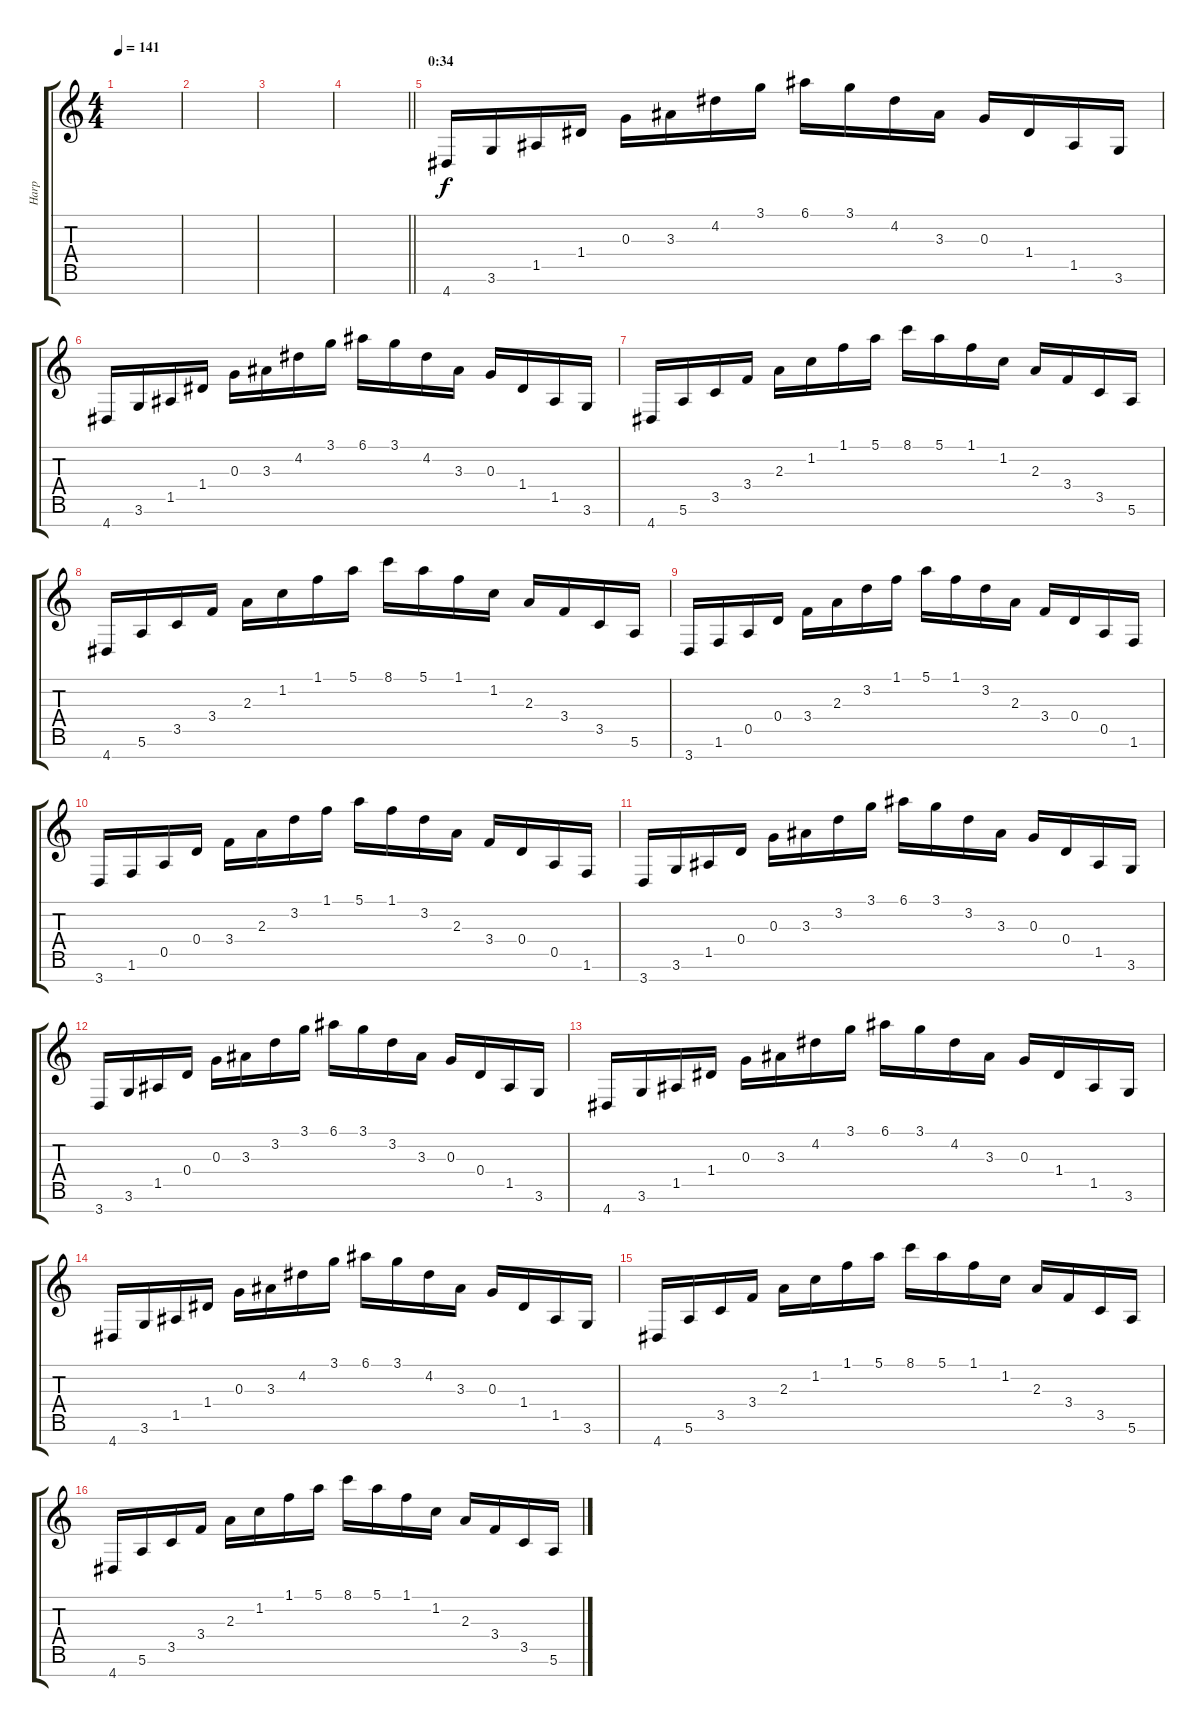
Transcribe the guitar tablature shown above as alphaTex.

\track ("Harp" "Harp") {instrument orchestralharp}
\staff {score tabs}
\tuning (E5 B4 G4 D4 A3 E3 B2) {hide}
\ts (4 4)
\tempo 141
\clef g2
\ks c
|
|
|
\barLineRight lightlight
|
\section ("" "0:34")
4.7.16 3.6.16 1.5.16 1.4.16 0.3.16 3.3.16 4.2.16 3.1.16 6.1.16 3.1.16 4.2.16 3.3.16 0.3.16 1.4.16 1.5.16 3.6.16 |
4.7.16 3.6.16 1.5.16 1.4.16 0.3.16 3.3.16 4.2.16 3.1.16 6.1.16 3.1.16 4.2.16 3.3.16 0.3.16 1.4.16 1.5.16 3.6.16 |
4.7.16 5.6.16 3.5.16 3.4.16 2.3.16 1.2.16 1.1.16 5.1.16 8.1.16 5.1.16 1.1.16 1.2.16 2.3.16 3.4.16 3.5.16 5.6.16 |
4.7.16 5.6.16 3.5.16 3.4.16 2.3.16 1.2.16 1.1.16 5.1.16 8.1.16 5.1.16 1.1.16 1.2.16 2.3.16 3.4.16 3.5.16 5.6.16 |
3.7.16 1.6.16 0.5.16 0.4.16 3.4.16 2.3.16 3.2.16 1.1.16 5.1.16 1.1.16 3.2.16 2.3.16 3.4.16 0.4.16 0.5.16 1.6.16 |
3.7.16 1.6.16 0.5.16 0.4.16 3.4.16 2.3.16 3.2.16 1.1.16 5.1.16 1.1.16 3.2.16 2.3.16 3.4.16 0.4.16 0.5.16 1.6.16 |
3.7.16 3.6.16 1.5.16 0.4.16 0.3.16 3.3.16 3.2.16 3.1.16 6.1.16 3.1.16 3.2.16 3.3.16 0.3.16 0.4.16 1.5.16 3.6.16 |
3.7.16 3.6.16 1.5.16 0.4.16 0.3.16 3.3.16 3.2.16 3.1.16 6.1.16 3.1.16 3.2.16 3.3.16 0.3.16 0.4.16 1.5.16 3.6.16 |
4.7.16 3.6.16 1.5.16 1.4.16 0.3.16 3.3.16 4.2.16 3.1.16 6.1.16 3.1.16 4.2.16 3.3.16 0.3.16 1.4.16 1.5.16 3.6.16 |
4.7.16 3.6.16 1.5.16 1.4.16 0.3.16 3.3.16 4.2.16 3.1.16 6.1.16 3.1.16 4.2.16 3.3.16 0.3.16 1.4.16 1.5.16 3.6.16 |
4.7.16 5.6.16 3.5.16 3.4.16 2.3.16 1.2.16 1.1.16 5.1.16 8.1.16 5.1.16 1.1.16 1.2.16 2.3.16 3.4.16 3.5.16 5.6.16 |
4.7.16 5.6.16 3.5.16 3.4.16 2.3.16 1.2.16 1.1.16 5.1.16 8.1.16 5.1.16 1.1.16 1.2.16 2.3.16 3.4.16 3.5.16 5.6.16
